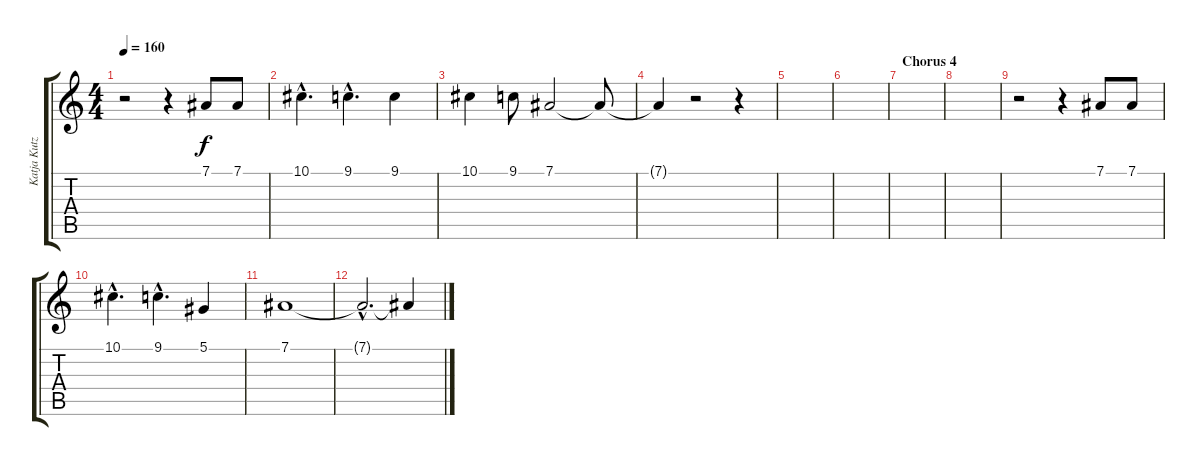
\track ("Katja Kutz - Backing vocals" "Katja Kutz") {instrument violin}
\staff {score tabs}
\tuning (Eb4 Bb3 Gb3 Db3 Ab2 Eb2) {hide}
\ts (4 4)
\tempo 160
\clef g2
\ks c
r.2{dy f} r.4 7.1.8 7.1.8 |
10.1{hac}.4{d} 9.1{hac}.4{d} 9.1.4 |
10.1.4 9.1.8 7.1.2 7.1{t}.8 |
7.1{t}.4 r.2 r.4 |
|
|
\section ("" "Chorus 4")
|
|
r.2 r.4 7.1.8 7.1.8 |
10.1{hac}.4{d} 9.1{hac}.4{d} 5.1.4 |
7.1.1 |
7.1{hac t}.2{d} 7.1{t}.4
